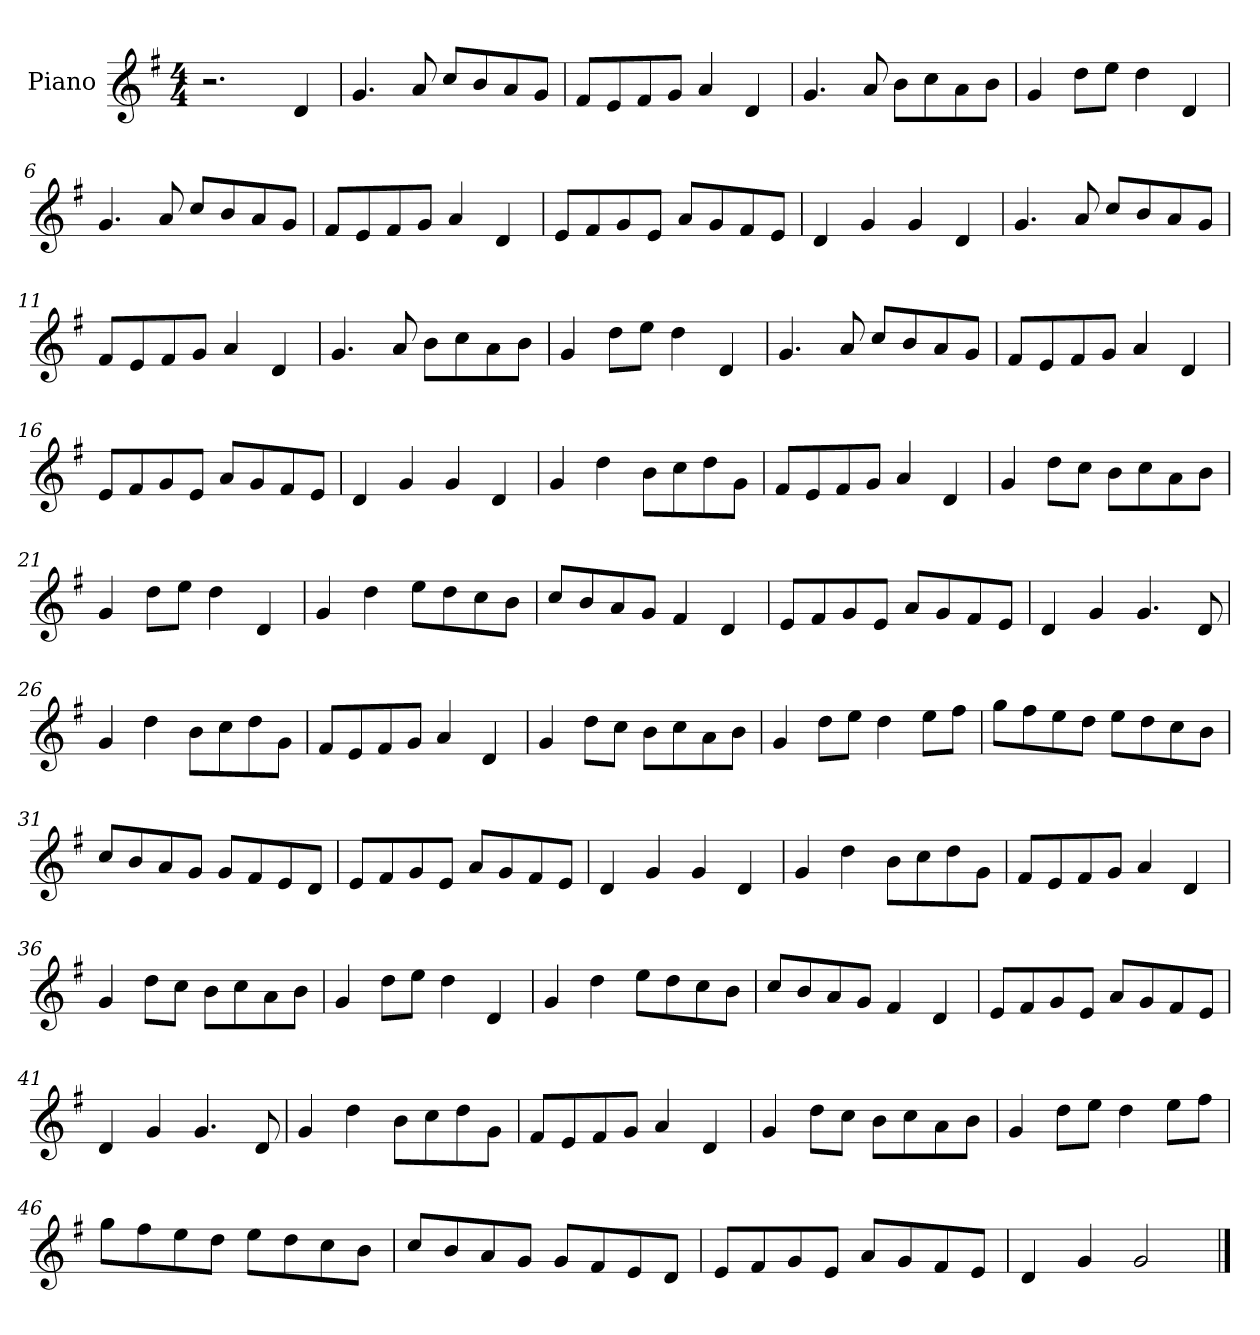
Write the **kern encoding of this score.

**kern
*part1
*staff1
*I"Piano
*I'Pno
*clefG2
*k[f#]
*M4/4
=1
2.r
4d/
=2
4.g/
8a/
8cc/L
8b/
8a/
8g/J
=3
8f#/L
8e/
8f#/
8g/J
4a/
4d/
=4
4.g/
8a/
8b\L
8cc\
8a\
8b\J
=5
4g/
8dd\L
8ee\J
4dd\
4d/
=6
4.g/
8a/
8cc/L
8b/
8a/
8g/J
=7
8f#/L
8e/
8f#/
8g/J
4a/
4d/
=8
8e/L
8f#/
8g/
8e/J
8a/L
8g/
8f#/
8e/J
=9
4d/
4g/
4g/
4d/
=10
4.g/
8a/
8cc/L
8b/
8a/
8g/J
=11
8f#/L
8e/
8f#/
8g/J
4a/
4d/
=12
4.g/
8a/
8b\L
8cc\
8a\
8b\J
=13
4g/
8dd\L
8ee\J
4dd\
4d/
=14
4.g/
8a/
8cc/L
8b/
8a/
8g/J
=15
8f#/L
8e/
8f#/
8g/J
4a/
4d/
=16
8e/L
8f#/
8g/
8e/J
8a/L
8g/
8f#/
8e/J
=17
4d/
4g/
4g/
4d/
=18
4g/
4dd\
8b\L
8cc\
8dd\
8g\J
=19
8f#/L
8e/
8f#/
8g/J
4a/
4d/
=20
4g/
8dd\L
8cc\J
8b\L
8cc\
8a\
8b\J
=21
4g/
8dd\L
8ee\J
4dd\
4d/
=22
4g/
4dd\
8ee\L
8dd\
8cc\
8b\J
=23
8cc/L
8b/
8a/
8g/J
4f#/
4d/
=24
8e/L
8f#/
8g/
8e/J
8a/L
8g/
8f#/
8e/J
=25
4d/
4g/
4.g/
8d/
=26
4g/
4dd\
8b\L
8cc\
8dd\
8g\J
=27
8f#/L
8e/
8f#/
8g/J
4a/
4d/
=28
4g/
8dd\L
8cc\J
8b\L
8cc\
8a\
8b\J
=29
4g/
8dd\L
8ee\J
4dd\
8ee\L
8ff#\J
=30
8gg\L
8ff#\
8ee\
8dd\J
8ee\L
8dd\
8cc\
8b\J
=31
8cc/L
8b/
8a/
8g/J
8g/L
8f#/
8e/
8d/J
=32
8e/L
8f#/
8g/
8e/J
8a/L
8g/
8f#/
8e/J
=33
4d/
4g/
4g/
4d/
=34
4g/
4dd\
8b\L
8cc\
8dd\
8g\J
=35
8f#/L
8e/
8f#/
8g/J
4a/
4d/
=36
4g/
8dd\L
8cc\J
8b\L
8cc\
8a\
8b\J
=37
4g/
8dd\L
8ee\J
4dd\
4d/
=38
4g/
4dd\
8ee\L
8dd\
8cc\
8b\J
=39
8cc/L
8b/
8a/
8g/J
4f#/
4d/
=40
8e/L
8f#/
8g/
8e/J
8a/L
8g/
8f#/
8e/J
=41
4d/
4g/
4.g/
8d/
=42
4g/
4dd\
8b\L
8cc\
8dd\
8g\J
=43
8f#/L
8e/
8f#/
8g/J
4a/
4d/
=44
4g/
8dd\L
8cc\J
8b\L
8cc\
8a\
8b\J
=45
4g/
8dd\L
8ee\J
4dd\
8ee\L
8ff#\J
=46
8gg\L
8ff#\
8ee\
8dd\J
8ee\L
8dd\
8cc\
8b\J
=47
8cc/L
8b/
8a/
8g/J
8g/L
8f#/
8e/
8d/J
=48
8e/L
8f#/
8g/
8e/J
8a/L
8g/
8f#/
8e/J
=49
4d/
4g/
2g/
==
*-
